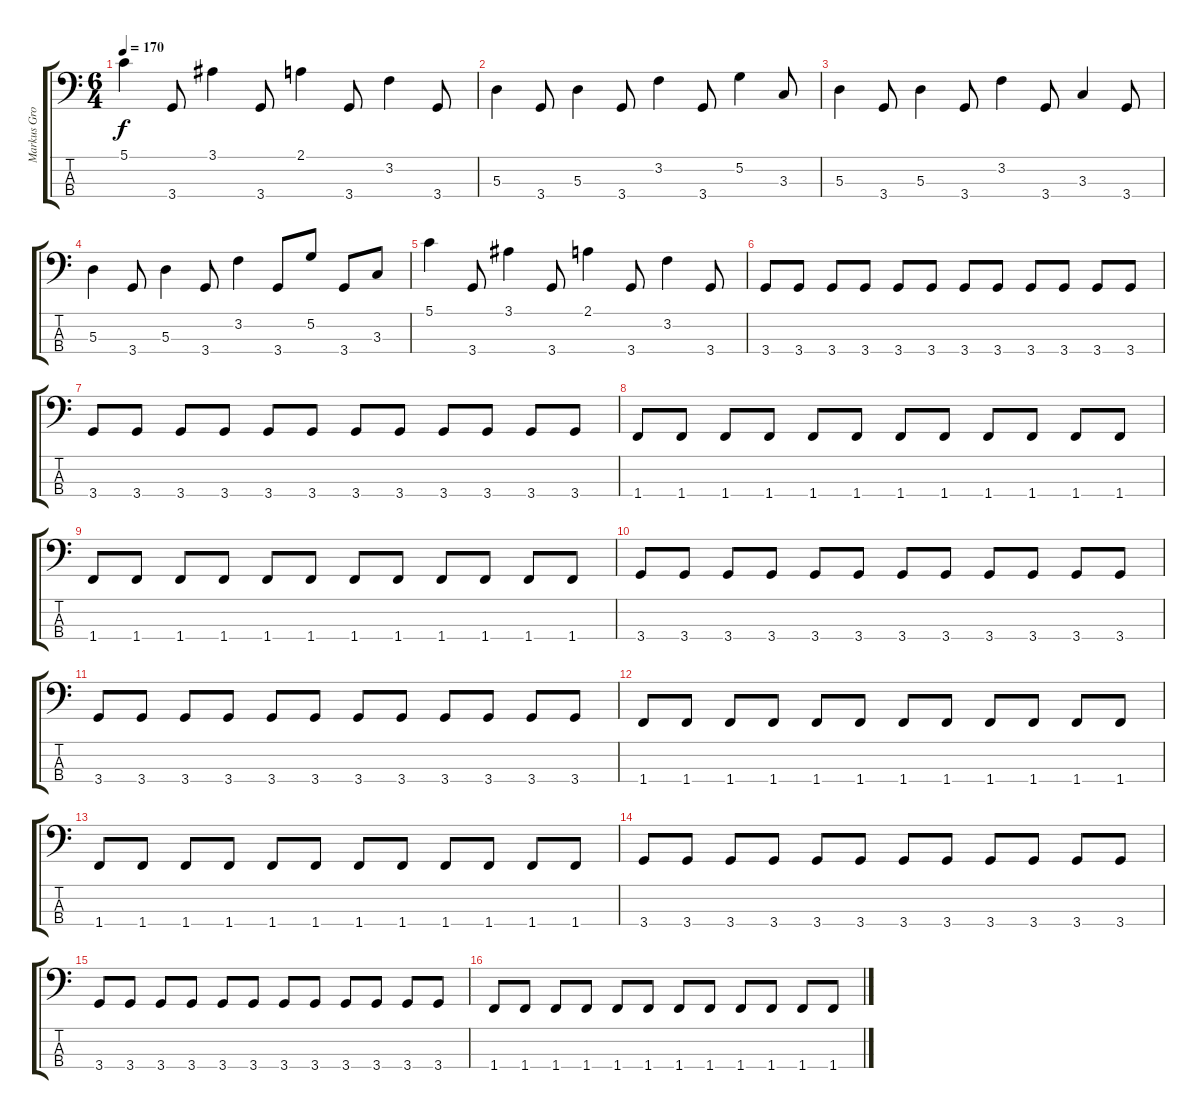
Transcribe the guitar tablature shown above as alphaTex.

\track ("Markus Grosskopff" "Markus Gro") {instrument electricbassfinger}
\staff {score tabs}
\tuning (G2 D2 A1 E1) {hide}
\ts (6 4)
\tempo 170
\clef f4
\ks c
5.1.4{dy f} 3.4.8 3.1.4 3.4.8 2.1.4 3.4.8 3.2.4 3.4.8 |
5.3.4 3.4.8 5.3.4 3.4.8 3.2.4 3.4.8 5.2.4 3.3.8 |
5.3.4 3.4.8 5.3.4 3.4.8 3.2.4 3.4.8 3.3.4 3.4.8 |
5.3.4 3.4.8 5.3.4 3.4.8 3.2.4 3.4.8 5.2.8 3.4.8 3.3.8 |
5.1.4 3.4.8 3.1.4 3.4.8 2.1.4 3.4.8 3.2.4 3.4.8 |
3.4.8 3.4.8 3.4.8 3.4.8 3.4.8 3.4.8 3.4.8 3.4.8 3.4.8 3.4.8 3.4.8 3.4.8 |
3.4.8 3.4.8 3.4.8 3.4.8 3.4.8 3.4.8 3.4.8 3.4.8 3.4.8 3.4.8 3.4.8 3.4.8 |
1.4.8 1.4.8 1.4.8 1.4.8 1.4.8 1.4.8 1.4.8 1.4.8 1.4.8 1.4.8 1.4.8 1.4.8 |
1.4.8 1.4.8 1.4.8 1.4.8 1.4.8 1.4.8 1.4.8 1.4.8 1.4.8 1.4.8 1.4.8 1.4.8 |
3.4.8 3.4.8 3.4.8 3.4.8 3.4.8 3.4.8 3.4.8 3.4.8 3.4.8 3.4.8 3.4.8 3.4.8 |
3.4.8 3.4.8 3.4.8 3.4.8 3.4.8 3.4.8 3.4.8 3.4.8 3.4.8 3.4.8 3.4.8 3.4.8 |
1.4.8 1.4.8 1.4.8 1.4.8 1.4.8 1.4.8 1.4.8 1.4.8 1.4.8 1.4.8 1.4.8 1.4.8 |
1.4.8 1.4.8 1.4.8 1.4.8 1.4.8 1.4.8 1.4.8 1.4.8 1.4.8 1.4.8 1.4.8 1.4.8 |
3.4.8 3.4.8 3.4.8 3.4.8 3.4.8 3.4.8 3.4.8 3.4.8 3.4.8 3.4.8 3.4.8 3.4.8 |
3.4.8 3.4.8 3.4.8 3.4.8 3.4.8 3.4.8 3.4.8 3.4.8 3.4.8 3.4.8 3.4.8 3.4.8 |
1.4.8 1.4.8 1.4.8 1.4.8 1.4.8 1.4.8 1.4.8 1.4.8 1.4.8 1.4.8 1.4.8 1.4.8
